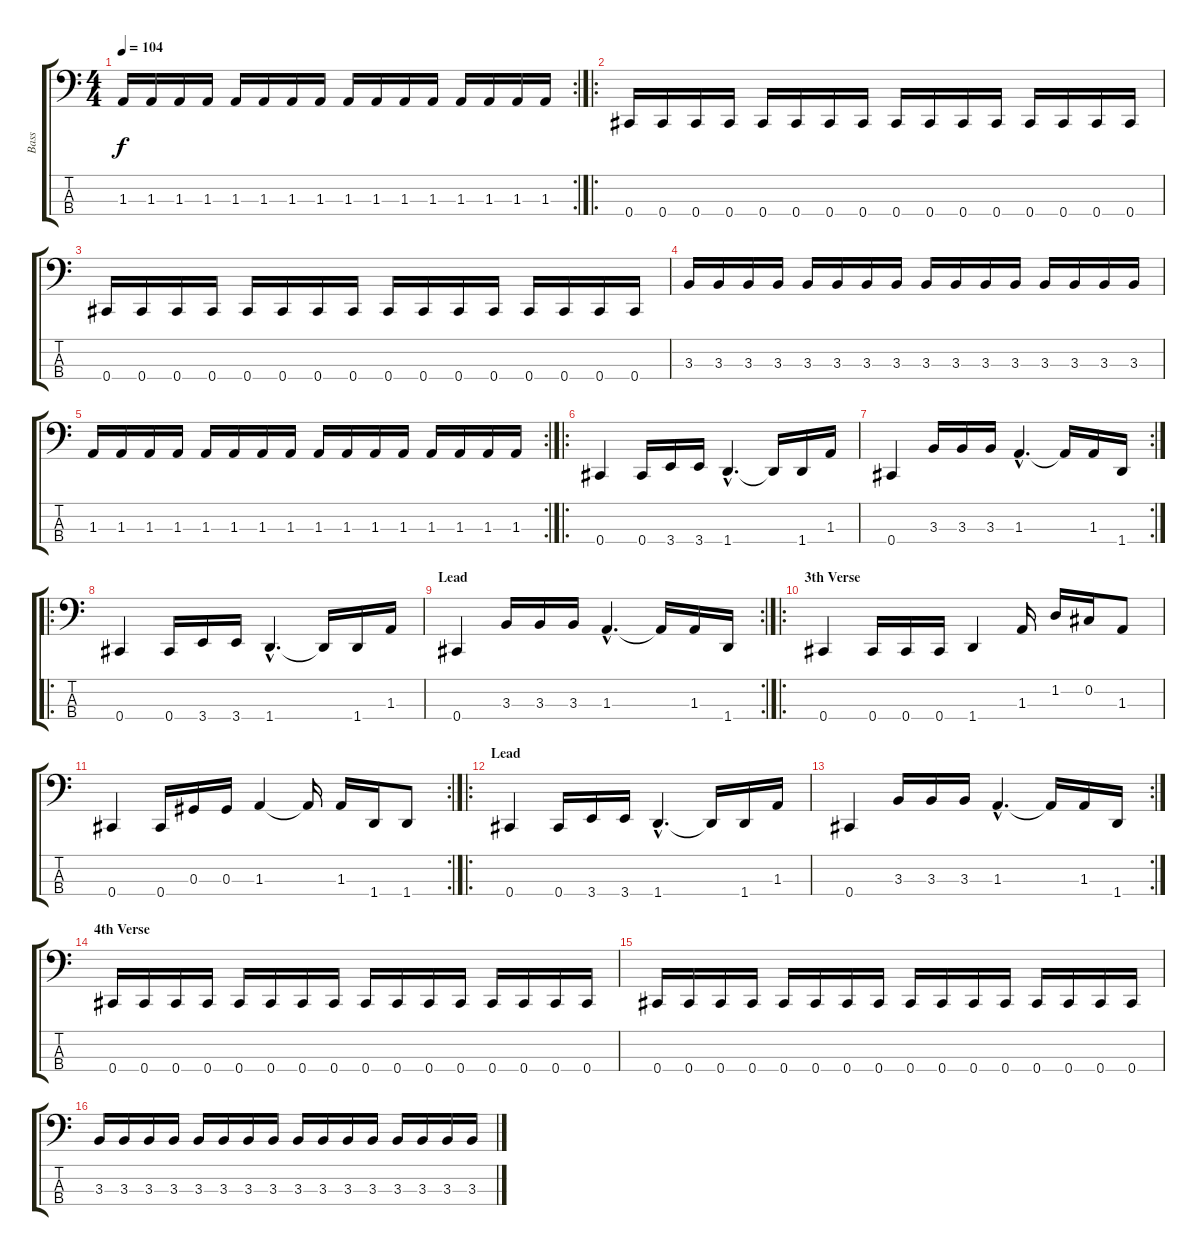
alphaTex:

\track ("Bass" "Bass") {instrument electricbassfinger}
\staff {score tabs}
\tuning (Gb2 Db2 Ab1 Db1) {hide}
\rc 2
\ts (4 4)
\tempo 104
\clef f4
\ks c
1.3.16{dy f} 1.3.16 1.3.16 1.3.16 1.3.16 1.3.16 1.3.16 1.3.16 1.3.16 1.3.16 1.3.16 1.3.16 1.3.16 1.3.16 1.3.16 1.3.16 |
\ro
0.4.16 0.4.16 0.4.16 0.4.16 0.4.16 0.4.16 0.4.16 0.4.16 0.4.16 0.4.16 0.4.16 0.4.16 0.4.16 0.4.16 0.4.16 0.4.16 |
0.4.16 0.4.16 0.4.16 0.4.16 0.4.16 0.4.16 0.4.16 0.4.16 0.4.16 0.4.16 0.4.16 0.4.16 0.4.16 0.4.16 0.4.16 0.4.16 |
3.3.16 3.3.16 3.3.16 3.3.16 3.3.16 3.3.16 3.3.16 3.3.16 3.3.16 3.3.16 3.3.16 3.3.16 3.3.16 3.3.16 3.3.16 3.3.16 |
\rc 2
1.3.16 1.3.16 1.3.16 1.3.16 1.3.16 1.3.16 1.3.16 1.3.16 1.3.16 1.3.16 1.3.16 1.3.16 1.3.16 1.3.16 1.3.16 1.3.16 |
\ro
0.4.4 0.4.16 3.4.16 3.4.16 1.4{hac}.4{d} 1.4{t}.16 1.4.16 1.3.16 |
\rc 2
0.4.4 3.3.16 3.3.16 3.3.16 1.3{hac}.4{d} 1.3{t}.16 1.3.16 1.4.16 |
\ro
0.4.4 0.4.16 3.4.16 3.4.16 1.4{hac}.4{d} 1.4{t}.16 1.4.16 1.3.16 |
\rc 2
\section ("" "Lead")
0.4.4 3.3.16 3.3.16 3.3.16 1.3{hac}.4{d} 1.3{t}.16 1.3.16 1.4.16 |
\ro
\section ("" "3th Verse")
0.4.4 0.4.16 0.4.16 0.4.16 1.4.4 1.3.16 1.2.16 0.2.16 1.3.8 |
\rc 2
0.4.4 0.4.16 0.3.16 0.3.16 1.3.4 1.3{t}.16 1.3.16 1.4.16 1.4.8 |
\ro
\section ("" "Lead")
0.4.4 0.4.16 3.4.16 3.4.16 1.4{hac}.4{d} 1.4{t}.16 1.4.16 1.3.16 |
\rc 2
0.4.4 3.3.16 3.3.16 3.3.16 1.3{hac}.4{d} 1.3{t}.16 1.3.16 1.4.16 |
\section ("" "4th Verse")
0.4.16 0.4.16 0.4.16 0.4.16 0.4.16 0.4.16 0.4.16 0.4.16 0.4.16 0.4.16 0.4.16 0.4.16 0.4.16 0.4.16 0.4.16 0.4.16 |
0.4.16 0.4.16 0.4.16 0.4.16 0.4.16 0.4.16 0.4.16 0.4.16 0.4.16 0.4.16 0.4.16 0.4.16 0.4.16 0.4.16 0.4.16 0.4.16 |
3.3.16 3.3.16 3.3.16 3.3.16 3.3.16 3.3.16 3.3.16 3.3.16 3.3.16 3.3.16 3.3.16 3.3.16 3.3.16 3.3.16 3.3.16 3.3.16
